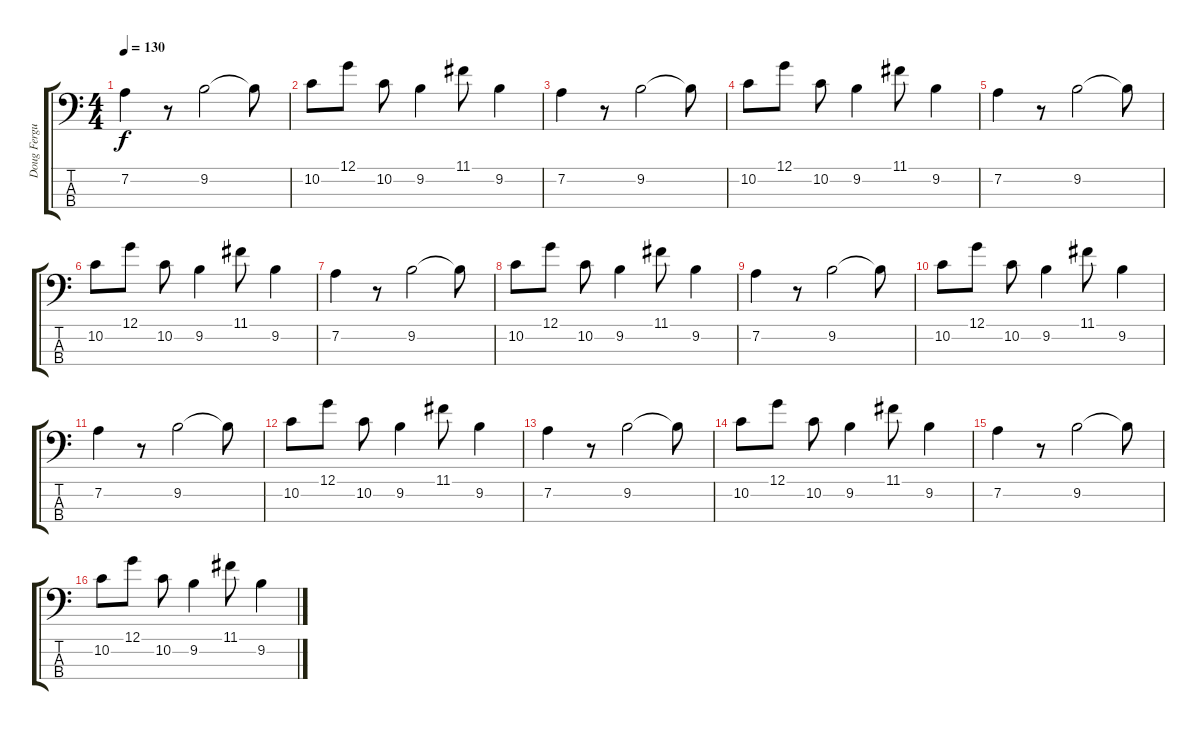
\track ("Doug Ferguson" "Doug Fergu") {instrument electricbassfinger}
\staff {score tabs}
\tuning (G2 D2 A1 E1) {hide}
\ts (4 4)
\tempo 130
\clef f4
\ks c
7.2.4{dy f} r.8 9.2.2 9.2{t}.8 |
10.2.8 12.1.8 10.2.8 9.2.4 11.1.8 9.2.4 |
7.2.4 r.8 9.2.2 9.2{t}.8 |
10.2.8 12.1.8 10.2.8 9.2.4 11.1.8 9.2.4 |
7.2.4 r.8 9.2.2 9.2{t}.8 |
10.2.8 12.1.8 10.2.8 9.2.4 11.1.8 9.2.4 |
7.2.4 r.8 9.2.2 9.2{t}.8 |
10.2.8 12.1.8 10.2.8 9.2.4 11.1.8 9.2.4 |
7.2.4 r.8 9.2.2 9.2{t}.8 |
10.2.8 12.1.8 10.2.8 9.2.4 11.1.8 9.2.4 |
7.2.4 r.8 9.2.2 9.2{t}.8 |
10.2.8 12.1.8 10.2.8 9.2.4 11.1.8 9.2.4 |
7.2.4 r.8 9.2.2 9.2{t}.8 |
10.2.8 12.1.8 10.2.8 9.2.4 11.1.8 9.2.4 |
7.2.4 r.8 9.2.2 9.2{t}.8 |
10.2.8 12.1.8 10.2.8 9.2.4 11.1.8 9.2.4
